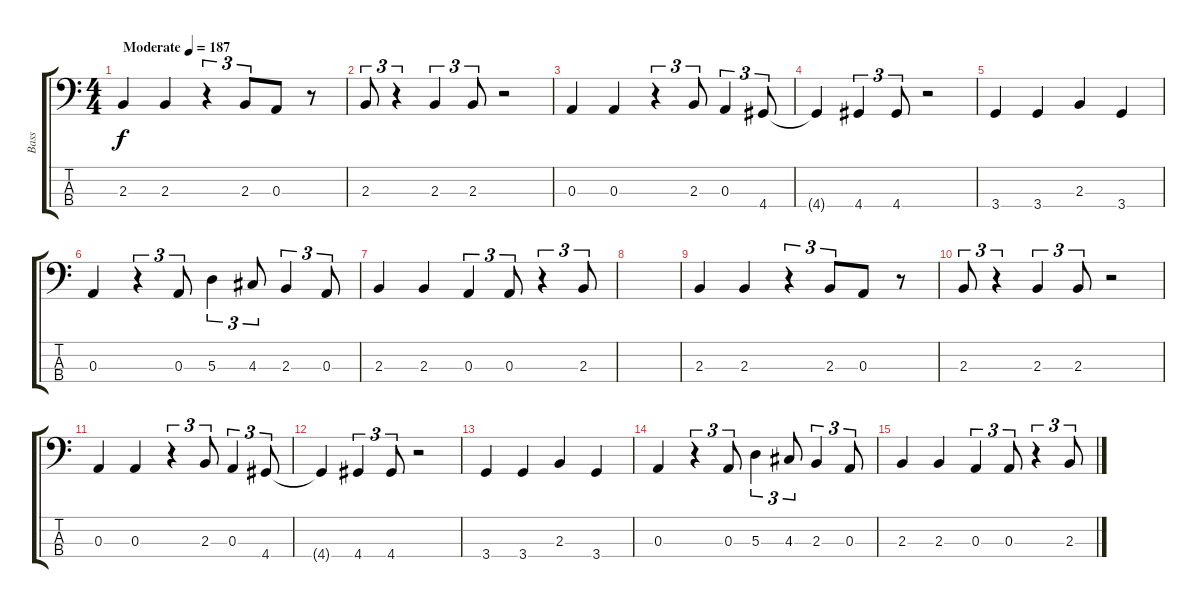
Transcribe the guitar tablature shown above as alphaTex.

\track ("Bass" "Bass") {instrument electricbassfinger}
\staff {score tabs}
\tuning (G2 D2 A1 E1) {hide}
\ts (4 4)
\tempo (187 "Moderate")
\clef f4
\ks c
2.3.4{dy f instrument electricbassfinger} 2.3.4 r.4{tu (3 2)} 2.3.8{tu (3 2) beam merge} 0.3.8 r.8 |
2.3.8{tu (3 2)} r.4{tu (3 2)} 2.3.4{tu (3 2)} 2.3.8{tu (3 2)} r.2 |
0.3.4 0.3.4 r.4{tu (3 2)} 2.3.8{tu (3 2)} 0.3.4{tu (3 2)} 4.4.8{tu (3 2)} |
4.4{t}.4 4.4.4{tu (3 2)} 4.4.8{tu (3 2)} r.2 |
3.4.4 3.4.4 2.3.4 3.4.4 |
0.3.4 r.4{tu (3 2)} 0.3.8{tu (3 2)} 5.3.4{tu (3 2)} 4.3.8{tu (3 2)} 2.3.4{tu (3 2)} 0.3.8{tu (3 2)} |
2.3.4 2.3.4 0.3.4{tu (3 2)} 0.3.8{tu (3 2)} r.4{tu (3 2)} 2.3.8{tu (3 2)} |
|
2.3.4 2.3.4 r.4{tu (3 2)} 2.3.8{tu (3 2) beam merge} 0.3.8 r.8 |
2.3.8{tu (3 2)} r.4{tu (3 2)} 2.3.4{tu (3 2)} 2.3.8{tu (3 2)} r.2 |
0.3.4 0.3.4 r.4{tu (3 2)} 2.3.8{tu (3 2)} 0.3.4{tu (3 2)} 4.4.8{tu (3 2)} |
4.4{t}.4 4.4.4{tu (3 2)} 4.4.8{tu (3 2)} r.2 |
3.4.4 3.4.4 2.3.4 3.4.4 |
0.3.4 r.4{tu (3 2)} 0.3.8{tu (3 2)} 5.3.4{tu (3 2)} 4.3.8{tu (3 2)} 2.3.4{tu (3 2)} 0.3.8{tu (3 2)} |
2.3.4 2.3.4 0.3.4{tu (3 2)} 0.3.8{tu (3 2)} r.4{tu (3 2)} 2.3.8{tu (3 2)}
